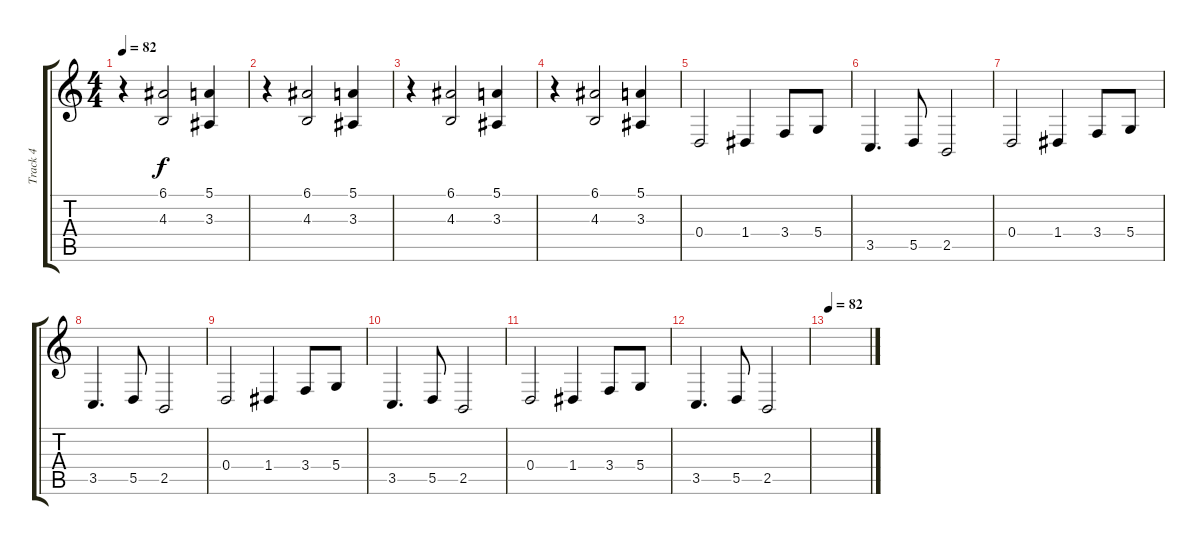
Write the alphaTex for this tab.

\track ("Track 4" "Track 4") {instrument brightacousticpiano}
\staff {score tabs}
\tuning (E4 B3 G3 D3 A2 E2) {hide}
\ts (4 4)
\tempo 82
\clef g2
\ks c
r.4{dy f instrument synthstrings1} (6.1 4.3).2 (5.1 3.3).4 |
r.4 (6.1 4.3).2 (5.1 3.3).4 |
r.4 (6.1 4.3).2 (5.1 3.3).4 |
r.4 (6.1 4.3).2 (5.1 3.3).4 |
0.4.2{instrument brightacousticpiano} 1.4.4 3.4.8 5.4.8 |
3.5.4{d} 5.5.8 2.5.2 |
0.4.2 1.4.4 3.4.8 5.4.8 |
3.5.4{d} 5.5.8 2.5.2 |
0.4.2 1.4.4 3.4.8 5.4.8 |
3.5.4{d} 5.5.8 2.5.2 |
0.4.2 1.4.4 3.4.8 5.4.8 |
3.5.4{d} 5.5.8 2.5.2 |
\tempo 82
